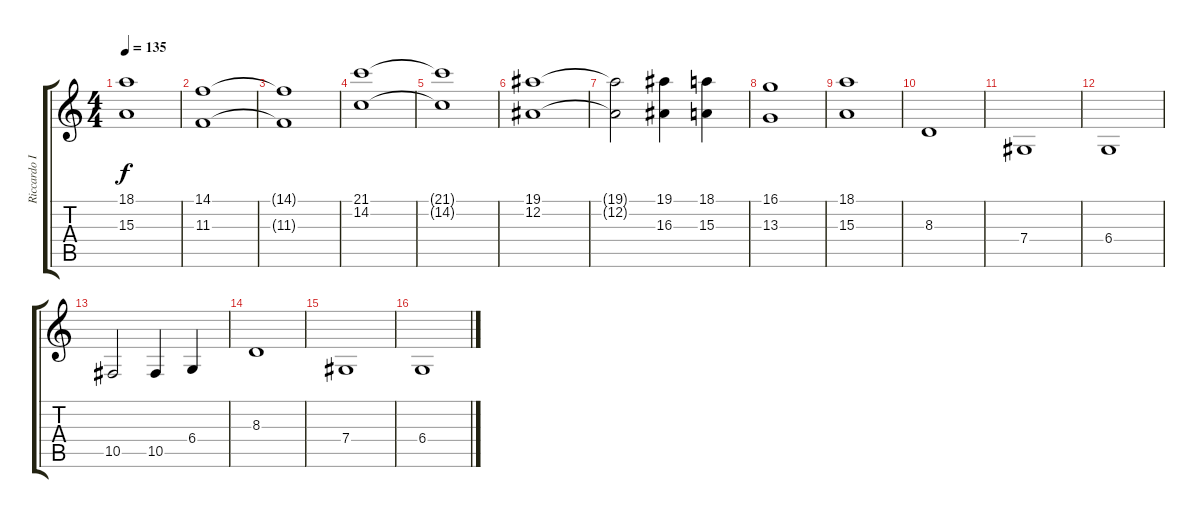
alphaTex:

\track ("Riccardo Iacono" "Riccardo I") {instrument tremolostrings}
\staff {score tabs}
\tuning (Eb4 Bb3 Gb3 Db3 Ab2 Eb2) {hide}
\ts (4 4)
\tempo 135
\clef g2
\ks c
(18.1 15.3).1{dy f} |
(14.1 11.3).1 |
(14.1{t} 11.3{t}).1 |
(21.1 14.2).1 |
(21.1{t} 14.2{t}).1 |
(19.1 12.2).1 |
(19.1{t} 12.2{t}).2 (19.1 16.3).4 (18.1 15.3).4 |
(16.1 13.3).1 |
(18.1 15.3).1 |
8.3.1 |
7.4.1 |
6.4.1 |
10.5.2 10.5.4 6.4.4 |
8.3.1 |
7.4.1 |
6.4.1
